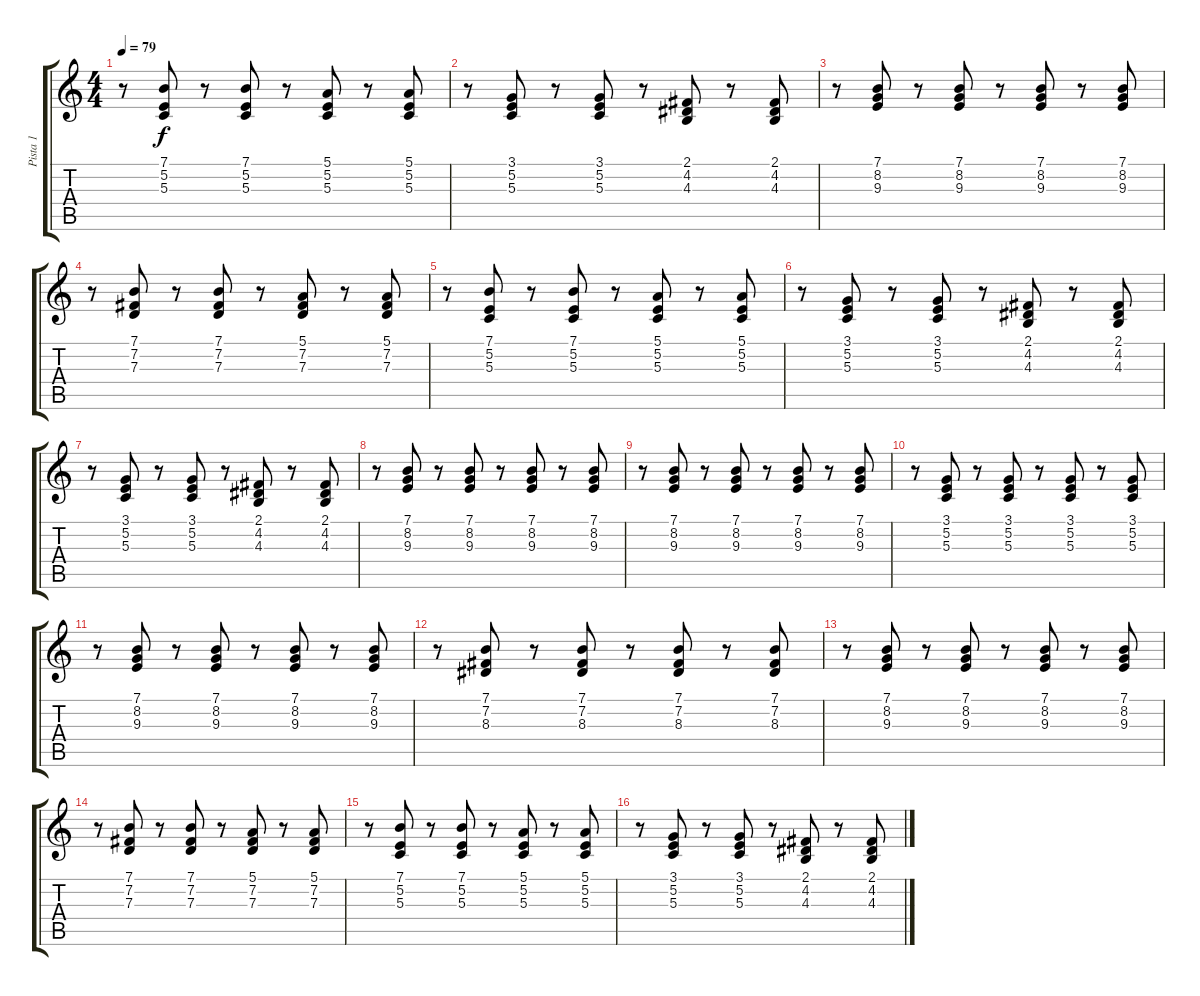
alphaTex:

\track ("Pista 1" "Pista 1") {instrument fx4atmosphere}
\staff {score tabs}
\tuning (E4 B3 G3 D3 A2 E2) {hide}
\ts (4 4)
\tempo 79
\clef g2
\ks c
r.8{dy f} (7.1 5.2 5.3).8 r.8 (7.1 5.2 5.3).8 r.8 (5.1 5.2 5.3).8 r.8 (5.1 5.2 5.3).8 |
r.8 (3.1 5.2 5.3).8 r.8 (3.1 5.2 5.3).8 r.8 (2.1 4.2 4.3).8 r.8 (2.1 4.2 4.3).8 |
r.8 (7.1 8.2 9.3).8 r.8 (7.1 8.2 9.3).8 r.8 (7.1 8.2 9.3).8 r.8 (7.1 8.2 9.3).8 |
r.8 (7.1 7.2 7.3).8 r.8 (7.1 7.2 7.3).8 r.8 (5.1 7.2 7.3).8 r.8 (5.1 7.2 7.3).8 |
r.8 (7.1 5.2 5.3).8 r.8 (7.1 5.2 5.3).8 r.8 (5.1 5.2 5.3).8 r.8 (5.1 5.2 5.3).8 |
r.8 (3.1 5.2 5.3).8 r.8 (3.1 5.2 5.3).8 r.8 (2.1 4.2 4.3).8 r.8 (2.1 4.2 4.3).8 |
r.8 (3.1 5.2 5.3).8 r.8 (3.1 5.2 5.3).8 r.8 (2.1 4.2 4.3).8 r.8 (2.1 4.2 4.3).8 |
r.8 (7.1 8.2 9.3).8 r.8 (7.1 8.2 9.3).8 r.8 (7.1 8.2 9.3).8 r.8 (7.1 8.2 9.3).8 |
r.8 (7.1 8.2 9.3).8 r.8 (7.1 8.2 9.3).8 r.8 (7.1 8.2 9.3).8 r.8 (7.1 8.2 9.3).8 |
r.8 (3.1 5.2 5.3).8 r.8 (3.1 5.2 5.3).8 r.8 (3.1 5.2 5.3).8 r.8 (3.1 5.2 5.3).8 |
r.8 (7.1 8.2 9.3).8 r.8 (7.1 8.2 9.3).8 r.8 (7.1 8.2 9.3).8 r.8 (7.1 8.2 9.3).8 |
r.8 (7.1 7.2 8.3).8 r.8 (7.1 7.2 8.3).8 r.8 (7.1 7.2 8.3).8 r.8 (7.1 7.2 8.3).8 |
r.8 (7.1 8.2 9.3).8 r.8 (7.1 8.2 9.3).8 r.8 (7.1 8.2 9.3).8 r.8 (7.1 8.2 9.3).8 |
r.8 (7.1 7.2 7.3).8 r.8 (7.1 7.2 7.3).8 r.8 (5.1 7.2 7.3).8 r.8 (5.1 7.2 7.3).8 |
r.8 (7.1 5.2 5.3).8 r.8 (7.1 5.2 5.3).8 r.8 (5.1 5.2 5.3).8 r.8 (5.1 5.2 5.3).8 |
r.8 (3.1 5.2 5.3).8 r.8 (3.1 5.2 5.3).8 r.8 (2.1 4.2 4.3).8 r.8 (2.1 4.2 4.3).8
